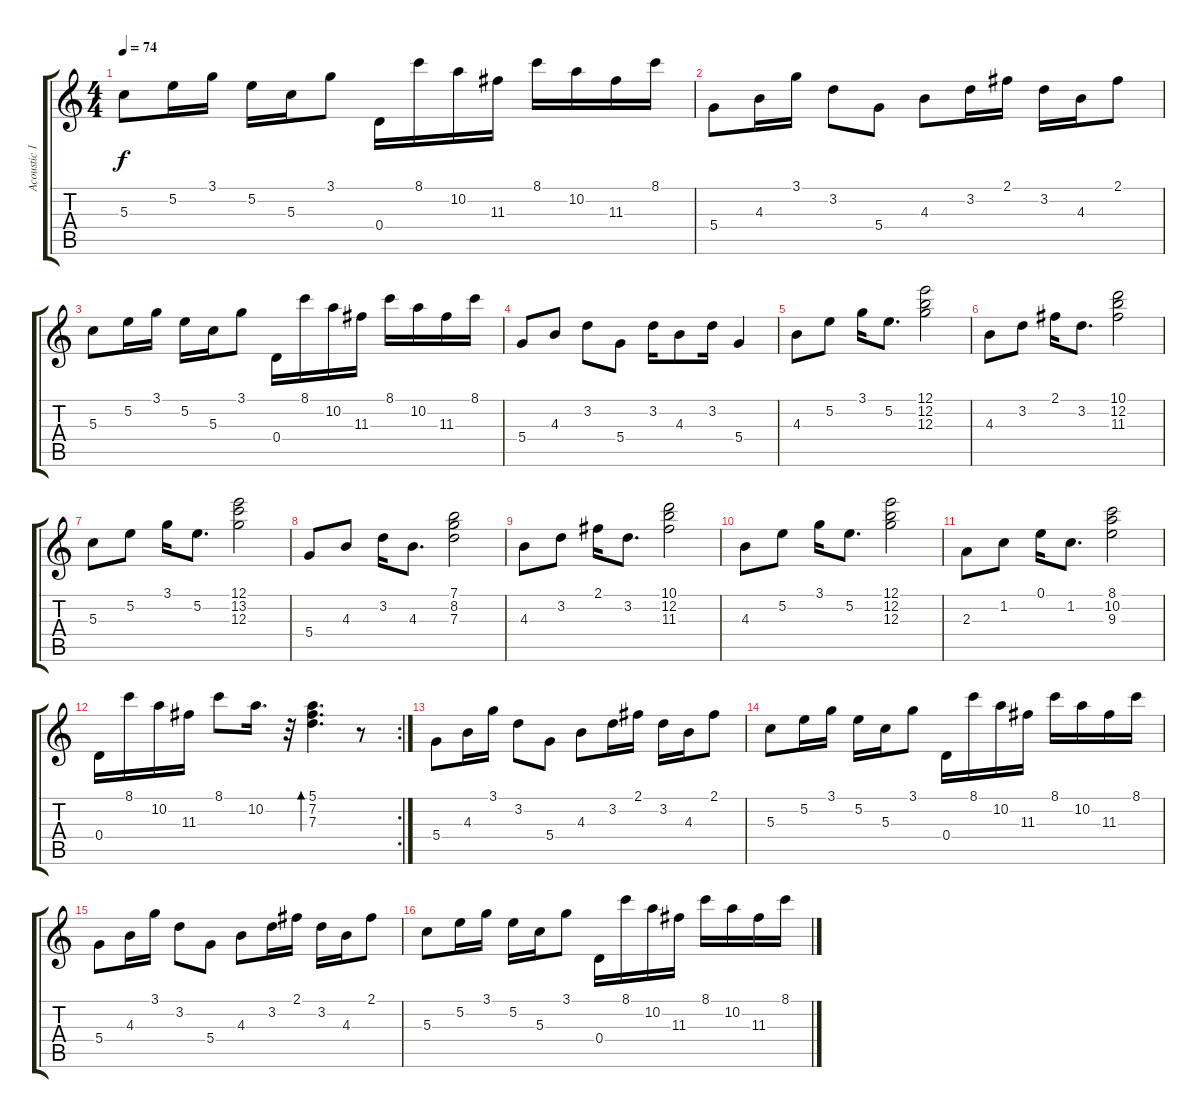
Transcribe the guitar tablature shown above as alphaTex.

\track ("Acoustic 1" "Acoustic 1") {instrument acousticguitarnylon}
\staff {score tabs}
\tuning (E4 B3 G3 D3 A2 D2) {hide}
\ts (4 4)
\tempo 74
\clef g2
\ks c
5.3.8{dy f} 5.2.16 3.1.16 5.2.16 5.3.16 3.1.8 0.4.16 8.1.16 10.2.16 11.3.16 8.1.16 10.2.16 11.3.16 8.1.16 |
5.4.8 4.3.16 3.1.16 3.2.8 5.4.8 4.3.8 3.2.16 2.1.16 3.2.16 4.3.16 2.1.8 |
5.3.8 5.2.16 3.1.16 5.2.16 5.3.16 3.1.8 0.4.16 8.1.16 10.2.16 11.3.16 8.1.16 10.2.16 11.3.16 8.1.16 |
5.4.8 4.3.8 3.2.8 5.4.8 3.2.16 4.3.8 3.2.16 5.4.4 |
4.3.8 5.2.8 3.1.16 5.2.8{d} (12.1 12.2 12.3).2 |
4.3.8 3.2.8 2.1.16 3.2.8{d} (10.1 12.2 11.3).2 |
5.3.8 5.2.8 3.1.16 5.2.8{d} (12.1 13.2 12.3).2 |
5.4.8 4.3.8 3.2.16 4.3.8{d} (7.1 8.2 7.3).2 |
4.3.8 3.2.8 2.1.16 3.2.8{d} (10.1 12.2 11.3).2 |
4.3.8 5.2.8 3.1.16 5.2.8{d} (12.1 12.2 12.3).2 |
2.3.8 1.2.8 0.1.16 1.2.8{d} (8.1 10.2 9.3).2 |
\rc 2
0.4.16 8.1.16 10.2.16 11.3.16 8.1.8 10.2.16{d} r.32 (5.1 7.2 7.3).4{d bd 240} r.8 |
5.4.8 4.3.16 3.1.16 3.2.8 5.4.8 4.3.8 3.2.16 2.1.16 3.2.16 4.3.16 2.1.8 |
5.3.8 5.2.16 3.1.16 5.2.16 5.3.16 3.1.8 0.4.16 8.1.16 10.2.16 11.3.16 8.1.16 10.2.16 11.3.16 8.1.16 |
5.4.8 4.3.16 3.1.16 3.2.8 5.4.8 4.3.8 3.2.16 2.1.16 3.2.16 4.3.16 2.1.8 |
5.3.8 5.2.16 3.1.16 5.2.16 5.3.16 3.1.8 0.4.16 8.1.16 10.2.16 11.3.16 8.1.16 10.2.16 11.3.16 8.1.16
